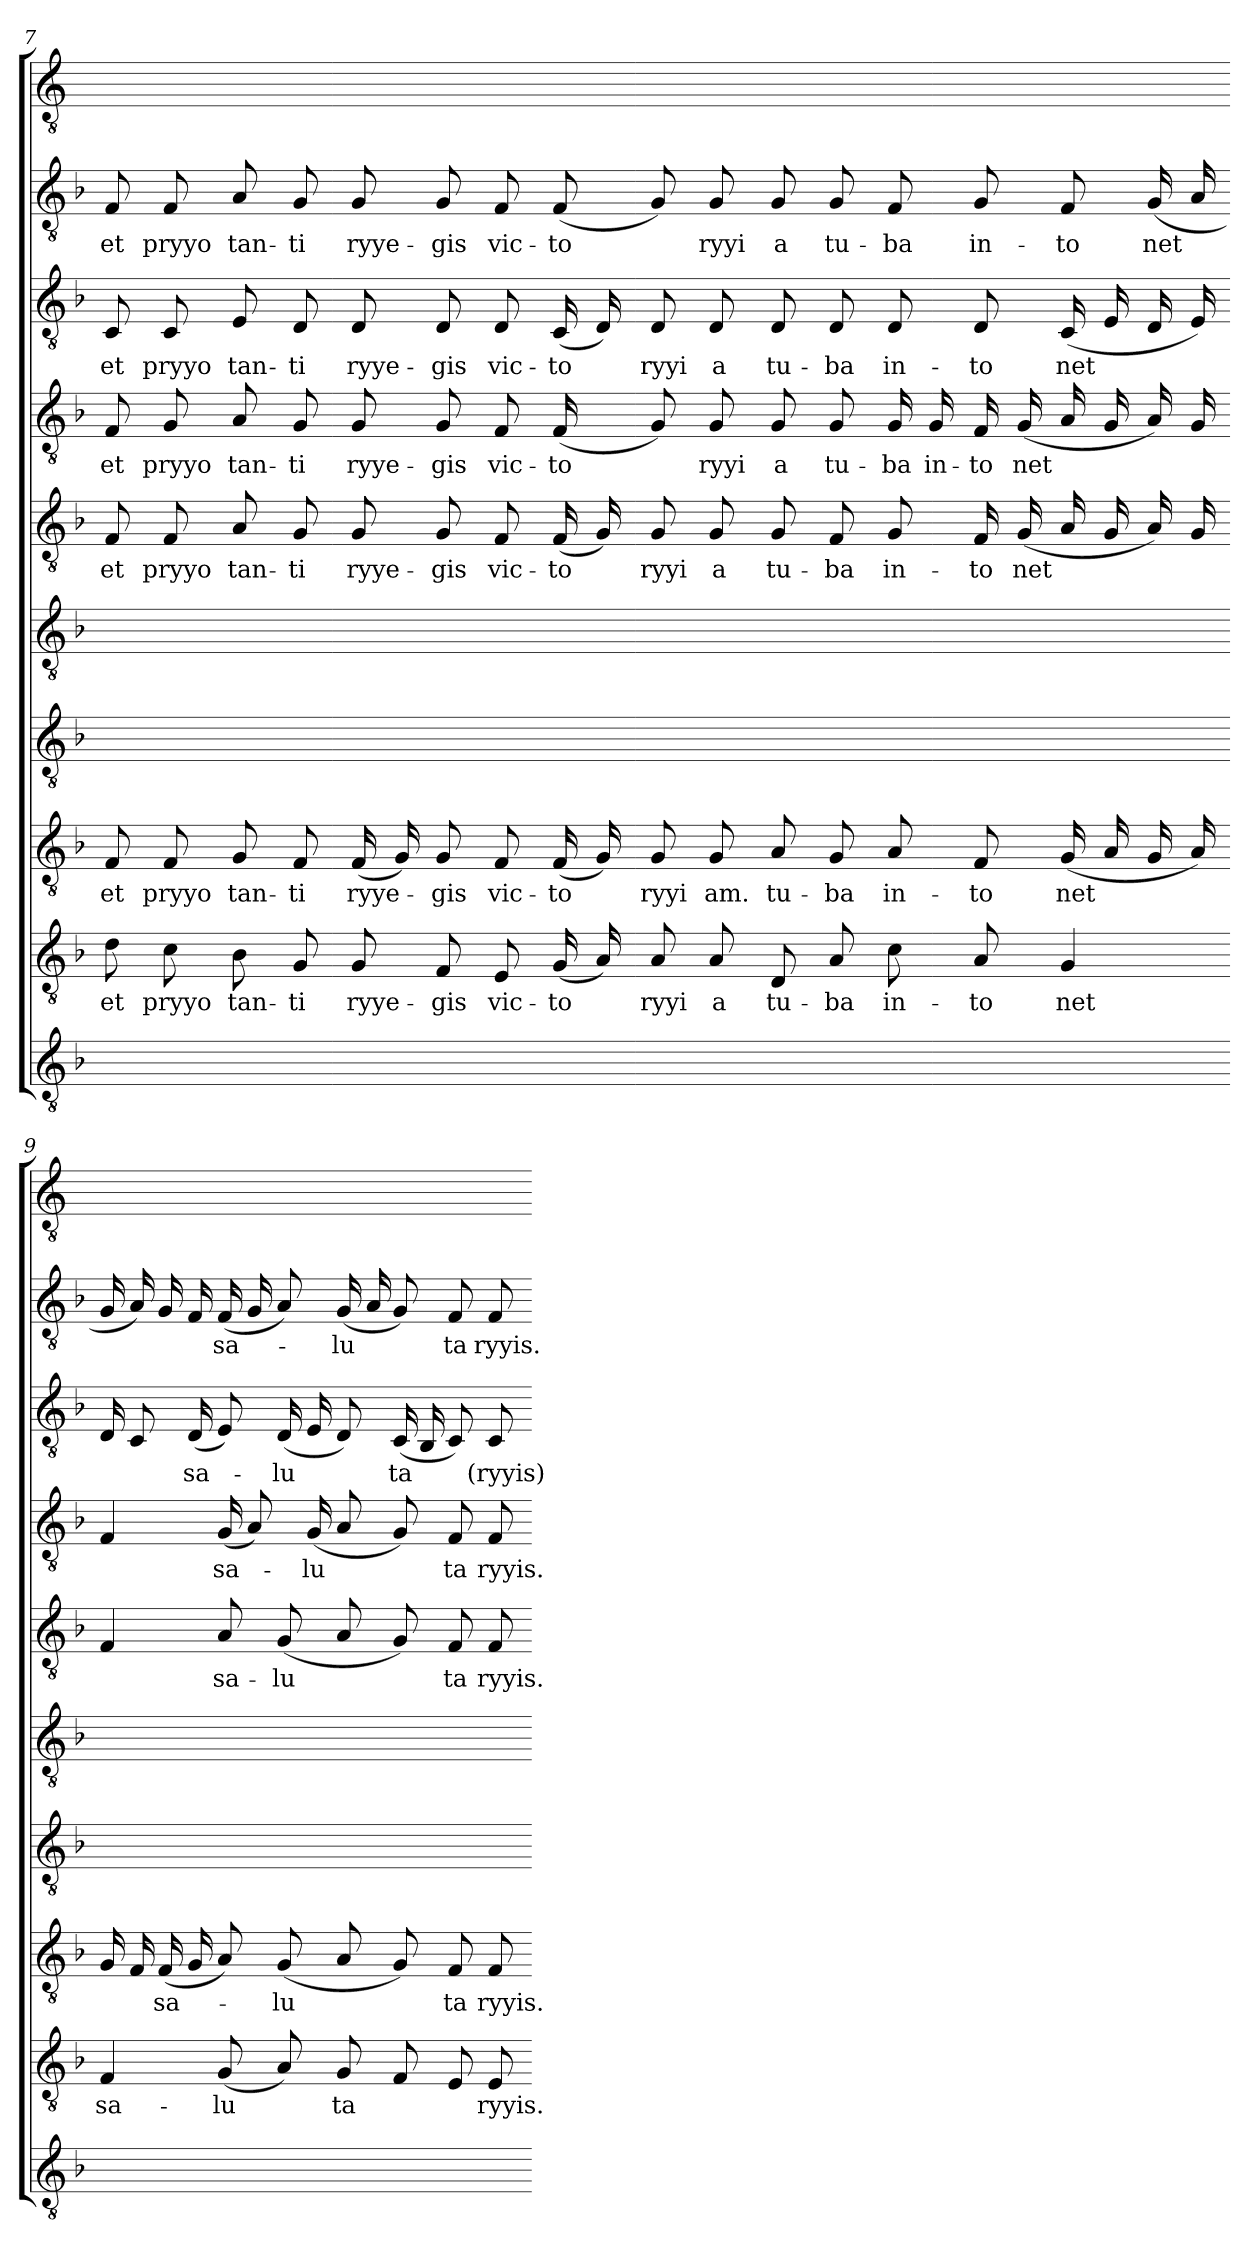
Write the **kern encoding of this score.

**kern	**kern	**text	**kern	**text	**kern	**kern	**kern	**text	**kern	**text	**kern	**text	**kern	**text	**kern
*part10	*part9	*part9	*part8	*part8	*part7	*part6	*part5	*part5	*part4	*part4	*part3	*part3	*part2	*part2	*part1
*staff10	*staff9	*staff9	*staff8	*staff8	*staff7	*staff6	*staff5	*staff5	*staff4	*staff4	*staff3	*staff3	*staff2	*staff2	*staff1
*clefGv2	*clefGv2	*	*clefGv2	*	*clefGv2	*clefGv2	*clefGv2	*	*clefGv2	*	*clefGv2	*	*clefGv2	*	*clefGv2
*k[b-]	*k[b-]	*	*k[b-]	*	*k[b-]	*k[b-]	*k[b-]	*	*k[b-]	*	*k[b-]	*	*k[b-]	*	*k[]
=7	=7	=7	=7	=7	=7	=7	=7	=7	=7	=7	=7	=7	=7	=7	=7
1ryy	8d	et	8F	et	1ryy	1ryy	8F	et	8F	et	8C	et	8F	et	1ryy
.	8c	pryyo	8F	pryyo	.	.	8F	pryyo	8G	pryyo	8C	pryyo	8F	pryyo	.
.	8B-	tan-	8G	tan-	.	.	8A	tan-	8A	tan-	8E	tan-	8A	tan-	.
.	8G	-ti	8F	-ti	.	.	8G	-ti	8G	-ti	8D	-ti	8G	-ti	.
.	8G	ryye-	(16F	ryye-	.	.	8G	ryye-	8G	ryye-	8D	ryye-	8G	ryye-	.
.	.	.	16G)	.	.	.	.	.	.	.	.	.	.	.	.
.	8F	-gis	8G	-gis	.	.	8G	-gis	8G	-gis	8D	-gis	8G	-gis	.
.	8E	vic-	8F	vic-	.	.	8F	vic-	8F	vic-	8D	vic-	8F	vic-	.
.	(16G	to	(16F	to	.	.	(16F	to	(16F	to	(16C	to	(8F	to	.
.	16A)	.	16G)	.	.	.	16G)	.	16ryy	.	16D)	.	.	.	.
=8-	=8-	=8-	=8-	=8-	=8-	=8-	=8-	=8-	=8-	=8-	=8-	=8-	=8-	=8-	=8-
1ryy	8A	ryyi	8G	ryyi	1ryy	1ryy	8G	ryyi	8G)	.	8D	ryyi	8G)	.	1ryy
.	8A	-a	8G	-am.	.	.	8G	-a	8G	ryyi	8D	-a	8G	ryyi	.
.	8D	tu-	8A	tu-	.	.	8G	tu-	8G	-a	8D	tu-	8G	-a	.
.	8A	-ba	8G	-ba	.	.	8F	-ba	8G	tu-	8D	-ba	8G	tu-	.
.	8c	in-	8A	in-	.	.	8G	in-	16G	-ba	8D	in-	8F	-ba	.
.	.	.	.	.	.	.	.	.	16G	in-	.	.	.	.	.
.	8A	to	8F	to	.	.	16F	to	16F	to	8D	to	8G	in-	.
.	.	.	.	.	.	.	(16G	-net	(16G	-net	.	.	.	.	.
.	4G	-net	(16G	-net	.	.	16A	.	16A	.	(16C	-net	8F	to	.
.	.	.	16A	.	.	.	16G	.	16G	.	16E	.	.	.	.
.	.	.	16G	.	.	.	16A)	.	16A)	.	16D	.	(16G	-net	.
.	.	.	16A)	.	.	.	16G	.	16G	.	16E)	.	16A	.	.
=9-	=9-	=9-	=9-	=9-	=9-	=9-	=9-	=9-	=9-	=9-	=9-	=9-	=9-	=9-	=9-
1ryy	4F	sa-	16G	.	1ryy	1ryy	4F	.	4F	.	16D	.	16G	.	1ryy
.	.	.	16F	.	.	.	.	.	.	.	8C	.	16A)	.	.
.	.	.	(16F	sa-	.	.	.	.	.	.	.	.	16G	.	.
.	.	.	16G	.	.	.	.	.	.	.	(16D	sa-	16F	.	.
.	(8G	lu	8A)	.	.	.	8A	sa-	(16G	sa-	8E)	.	(16F	sa-	.
.	.	.	.	.	.	.	.	.	8A)	.	.	.	16G	.	.
.	8A)	.	(8G	lu	.	.	(8G	lu	.	.	(16D	lu	8A)	.	.
.	.	.	.	.	.	.	.	.	(16G	lu	16E	.	.	.	.
.	8G	ta	8A	.	.	.	8A	.	8A	.	8D)	.	(16G	lu	.
.	.	.	.	.	.	.	.	.	.	.	.	.	16A	.	.
.	8F	.	8G)	.	.	.	8G)	.	8G)	.	(16C	ta	8G)	.	.
.	.	.	.	.	.	.	.	.	.	.	16BB-	.	.	.	.
.	8E	.	8F	ta	.	.	8F	ta	8F	ta	8C)	.	8F	ta	.
.	8E	-ryyis.	8F	-ryyis.	.	.	8F	-ryyis.	8F	-ryyis.	8C	-(ryyis)	8F	-ryyis.	.
=-	=-	=-	=-	=-	=-	=-	=-	=-	=-	=-	=-	=-	=-	=-	=-
*-	*-	*-	*-	*-	*-	*-	*-	*-	*-	*-	*-	*-	*-	*-	*-
